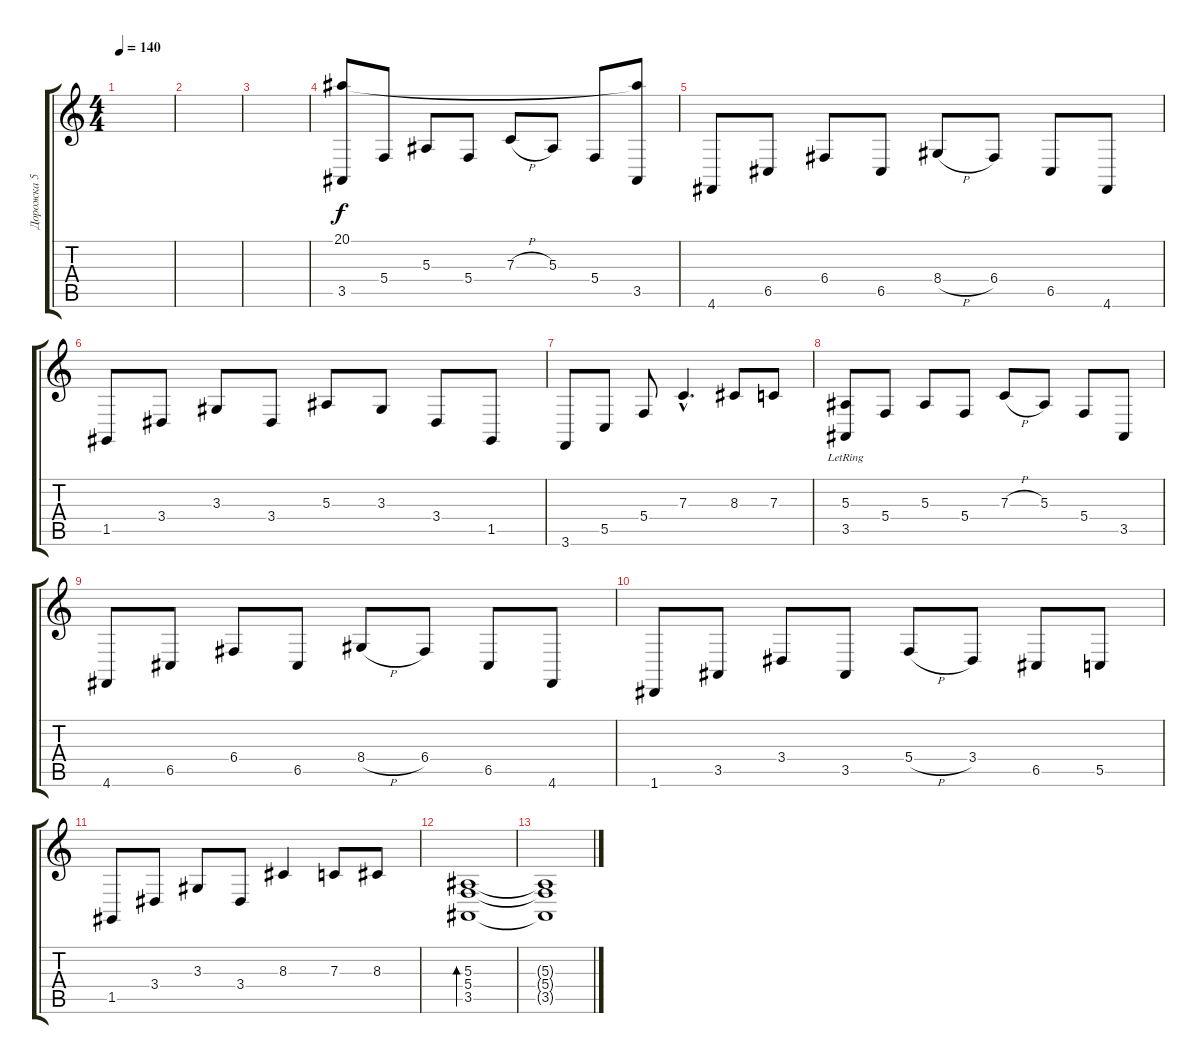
\track ("Дорожка 5" "Дорожка 5") {instrument harpsichord}
\staff {score tabs}
\tuning (D4 A3 F3 C3 G2 D2) {hide}
\ts (4 4)
\tempo 140
\clef g2
\ks c
|
|
|
(20.1 3.5).8 5.4.8 5.3.8 5.4.8 7.3{h}.8 5.3.8 5.4.8 (20.1{t} 3.5).8 |
4.6.8 6.5.8 6.4.8 6.5.8 8.4{h}.8 6.4.8 6.5.8 4.6.8 |
1.5.8 3.4.8 3.3.8 3.4.8 5.3.8 3.3.8 3.4.8 1.5.8 |
3.6.8 5.5.8 5.4.8 7.3{hac}.4{d} 8.3.8 7.3.8 |
(5.3{lr} 3.5).8 5.4.8 5.3.8 5.4.8 7.3{h}.8 5.3.8 5.4.8 3.5.8 |
4.6.8 6.5.8 6.4.8 6.5.8 8.4{h}.8 6.4.8 6.5.8 4.6.8 |
1.6.8 3.5.8 3.4.8 3.5.8 5.4{h}.8 3.4.8 6.5.8 5.5.8 |
1.5.8 3.4.8 3.3.8 3.4.8 8.3.4 7.3.8 8.3.8 |
(5.3 5.4 3.5).1{bd 240} |
(5.3{t} 5.4{t} 3.5{t}).1
